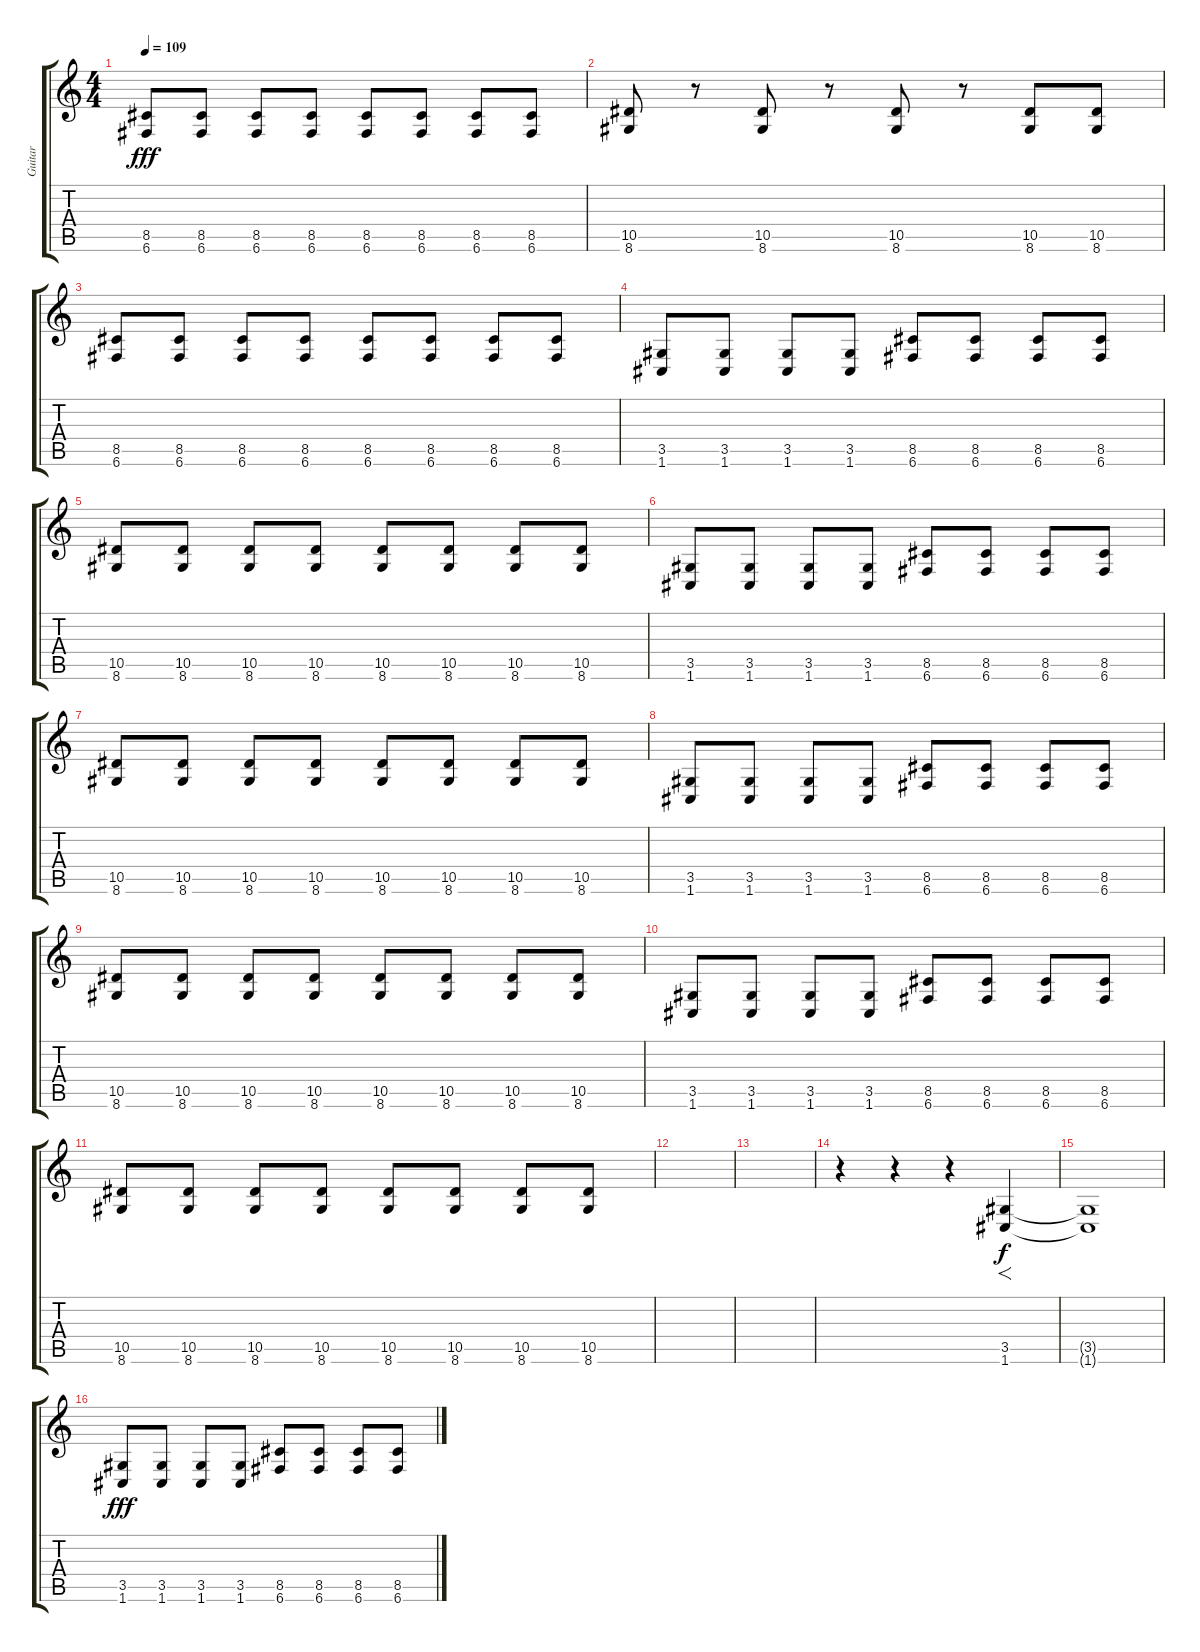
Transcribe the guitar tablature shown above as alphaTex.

\track ("Guitar" "Guitar") {instrument overdrivenguitar}
\staff {score tabs}
\tuning (C4 G3 Eb3 Bb2 F2 C2) {hide}
\ts (4 4)
\tempo 109
\clef g2
\ks c
(8.5 6.6).8{dy fff} (8.5 6.6).8 (8.5 6.6).8 (8.5 6.6).8 (8.5 6.6).8 (8.5 6.6).8 (8.5 6.6).8 (8.5 6.6).8 |
(10.5 8.6).8 r.8 (10.5 8.6).8 r.8 (10.5 8.6).8 r.8 (10.5 8.6).8 (10.5 8.6).8 |
(8.5 6.6).8 (8.5 6.6).8 (8.5 6.6).8 (8.5 6.6).8 (8.5 6.6).8 (8.5 6.6).8 (8.5 6.6).8 (8.5 6.6).8 |
(3.5 1.6).8 (3.5 1.6).8 (3.5 1.6).8 (3.5 1.6).8 (8.5 6.6).8 (8.5 6.6).8 (8.5 6.6).8 (8.5 6.6).8 |
(10.5 8.6).8 (10.5 8.6).8 (10.5 8.6).8 (10.5 8.6).8 (10.5 8.6).8 (10.5 8.6).8 (10.5 8.6).8 (10.5 8.6).8 |
(3.5 1.6).8 (3.5 1.6).8 (3.5 1.6).8 (3.5 1.6).8 (8.5 6.6).8 (8.5 6.6).8 (8.5 6.6).8 (8.5 6.6).8 |
(10.5 8.6).8 (10.5 8.6).8 (10.5 8.6).8 (10.5 8.6).8 (10.5 8.6).8 (10.5 8.6).8 (10.5 8.6).8 (10.5 8.6).8 |
(3.5 1.6).8 (3.5 1.6).8 (3.5 1.6).8 (3.5 1.6).8 (8.5 6.6).8 (8.5 6.6).8 (8.5 6.6).8 (8.5 6.6).8 |
(10.5 8.6).8 (10.5 8.6).8 (10.5 8.6).8 (10.5 8.6).8 (10.5 8.6).8 (10.5 8.6).8 (10.5 8.6).8 (10.5 8.6).8 |
(3.5 1.6).8 (3.5 1.6).8 (3.5 1.6).8 (3.5 1.6).8 (8.5 6.6).8 (8.5 6.6).8 (8.5 6.6).8 (8.5 6.6).8 |
(10.5 8.6).8 (10.5 8.6).8 (10.5 8.6).8 (10.5 8.6).8 (10.5 8.6).8 (10.5 8.6).8 (10.5 8.6).8 (10.5 8.6).8 |
|
|
r.4 r.4 r.4 (3.5 1.6).4{f dy f} |
(3.5{t} 1.6{t}).1 |
(3.5 1.6).8{dy fff} (3.5 1.6).8 (3.5 1.6).8 (3.5 1.6).8 (8.5 6.6).8 (8.5 6.6).8 (8.5 6.6).8 (8.5 6.6).8
